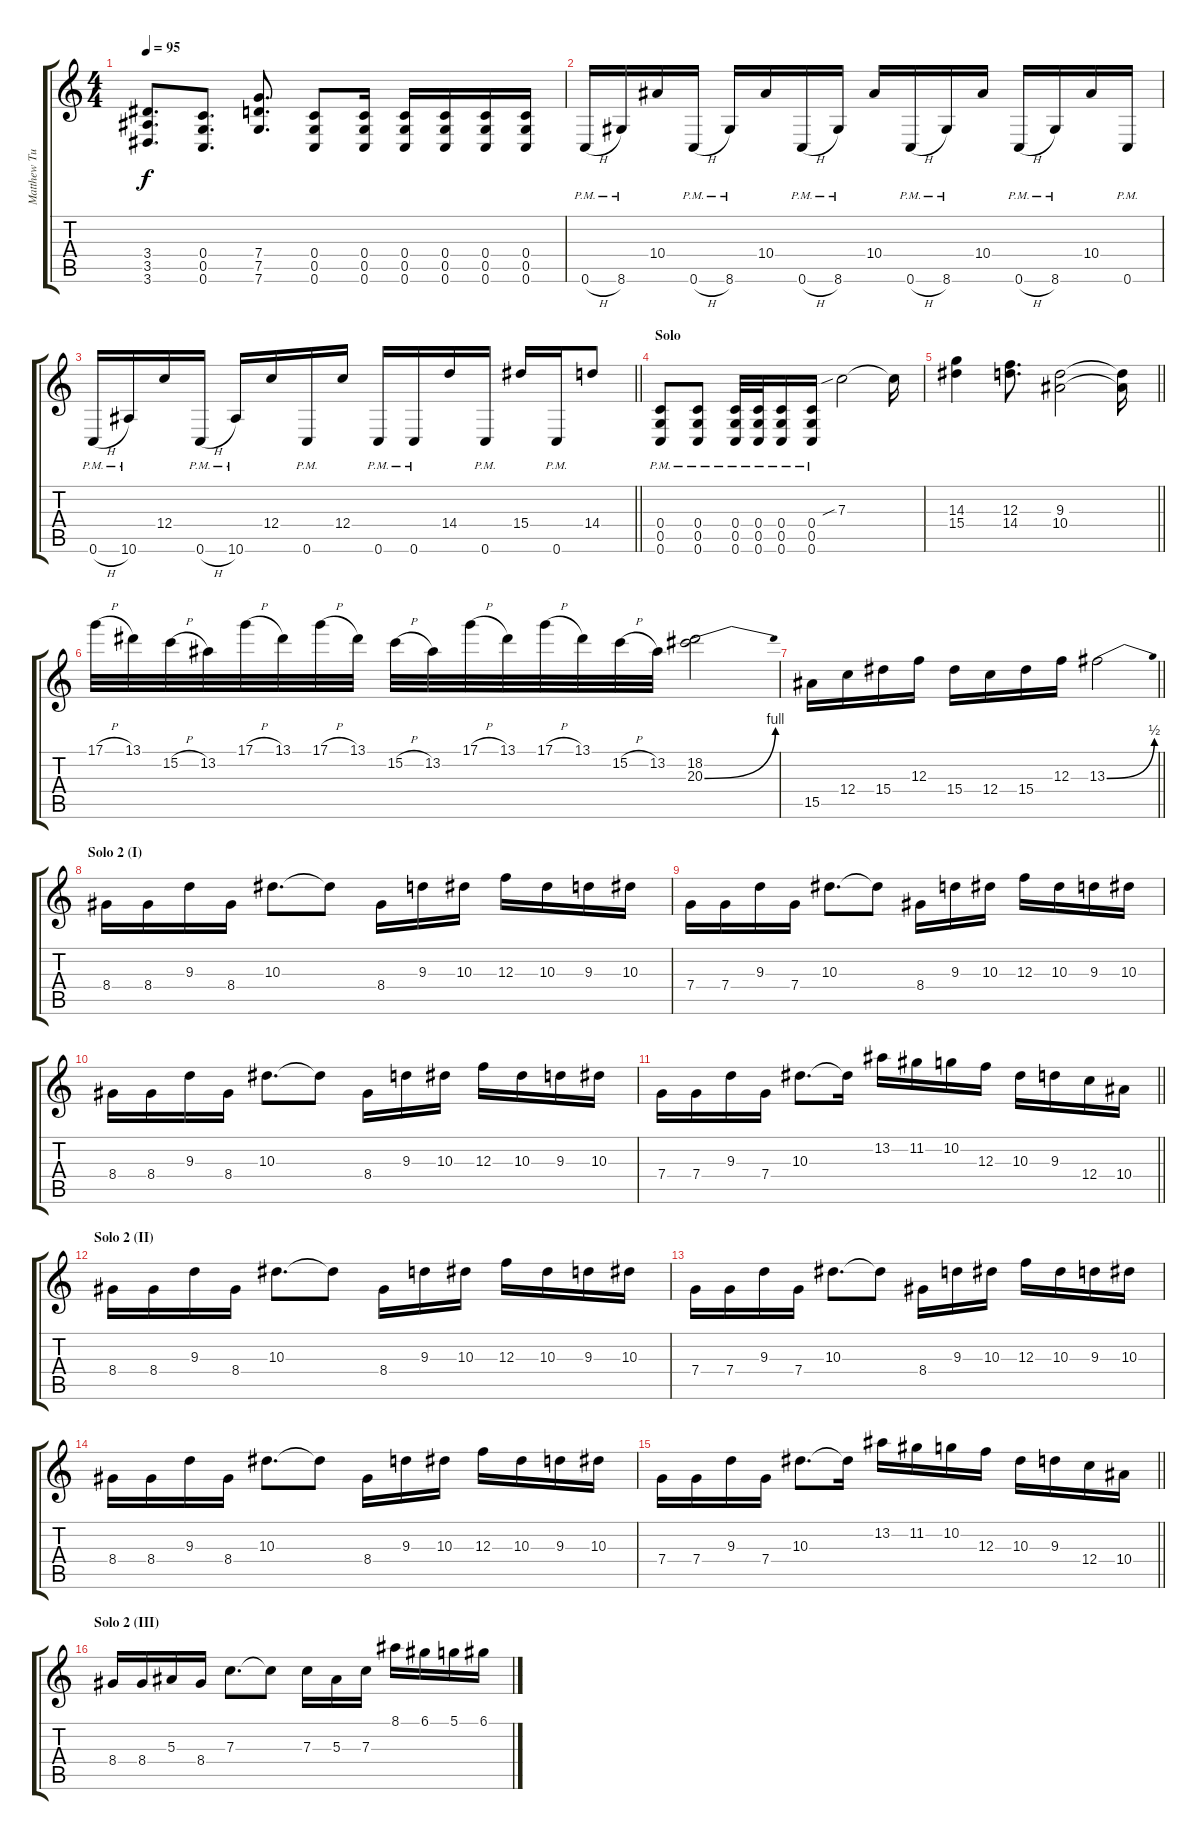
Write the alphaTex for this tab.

\track ("Matthew Tuck" "Matthew Tu") {instrument distortionguitar}
\staff {score tabs}
\tuning (D4 A3 F3 C3 G2 C2) {hide}
\ts (4 4)
\tempo 95
\clef g2
\ks c
(3.4 3.5 3.6).8{d dy f} (0.4 0.5 0.6).8{d} (7.4 7.5 7.6).8{d} (0.4 0.5 0.6).8 (0.4 0.5 0.6).16 (0.4 0.5 0.6).16 (0.4 0.5 0.6).16 (0.4 0.5 0.6).16 (0.4 0.5 0.6).16 |
0.6{h pm}.16 8.6{pm}.16 10.4.16 0.6{h pm}.16 8.6{pm}.16 10.4.16 0.6{h pm}.16 8.6{pm}.16 10.4.16 0.6{h pm}.16 8.6{pm}.16 10.4.16 0.6{h pm}.16 8.6{pm}.16 10.4.16 0.6{pm}.16 |
\barLineRight lightlight
0.6{h pm}.16 10.6{pm}.16 12.4.16 0.6{h pm}.16 10.6{pm}.16 12.4.16 0.6{pm}.16 12.4.16 0.6{pm}.16 0.6{pm}.16 14.4.16 0.6{pm}.16 15.4.16 0.6{pm}.16 14.4.8 |
\section ("" "Solo")
(0.4{pm} 0.5{pm} 0.6{pm}).8 (0.4{pm} 0.5{pm} 0.6{pm}).8 (0.4{pm} 0.5{pm} 0.6{pm}).32 (0.4{pm} 0.5{pm} 0.6{pm}).32 (0.4{pm} 0.5{pm} 0.6{pm}).16 (0.4{pm} 0.5{pm} 0.6{pm}).16 7.3{sib}.2 7.3{t}.16 |
\barLineRight lightlight
(14.3 15.4).4 (12.3 14.4).8{d} (9.3 10.4).2 (9.3{t} 10.4{t}).16 |
17.1{h}.32 13.1.32 15.2{h}.32 13.2.32 17.1{h}.32 13.1.32 17.1{h}.32 13.1.32 15.2{h}.32 13.2.32 17.1{h}.32 13.1.32 17.1{h}.32 13.1.32 15.2{h}.32 13.2.32 (18.2 20.3{be (bend 0 0 60 4)}).2 |
\barLineRight lightlight
15.5.16 12.4.16 15.4.16 12.3.16 15.4.16 12.4.16 15.4.16 12.3.16 13.3{be (bend 0 0 60 2)}.2 |
\section ("" "Solo 2 (I)")
8.4.16 8.4.16 9.3.16 8.4.16 10.3.8{d} 10.3{t}.8 8.4.16 9.3.16 10.3.16 12.3.16 10.3.16 9.3.16 10.3.16 |
7.4.16 7.4.16 9.3.16 7.4.16 10.3.8{d} 10.3{t}.8 8.4.16 9.3.16 10.3.16 12.3.16 10.3.16 9.3.16 10.3.16 |
8.4.16 8.4.16 9.3.16 8.4.16 10.3.8{d} 10.3{t}.8 8.4.16 9.3.16 10.3.16 12.3.16 10.3.16 9.3.16 10.3.16 |
\barLineRight lightlight
7.4.16 7.4.16 9.3.16 7.4.16 10.3.8{d} 10.3{t}.16 13.2.16 11.2.16 10.2.16 12.3.16 10.3.16 9.3.16 12.4.16 10.4.16 |
\section ("" "Solo 2 (II)")
8.4.16 8.4.16 9.3.16 8.4.16 10.3.8{d} 10.3{t}.8 8.4.16 9.3.16 10.3.16 12.3.16 10.3.16 9.3.16 10.3.16 |
7.4.16 7.4.16 9.3.16 7.4.16 10.3.8{d} 10.3{t}.8 8.4.16 9.3.16 10.3.16 12.3.16 10.3.16 9.3.16 10.3.16 |
8.4.16 8.4.16 9.3.16 8.4.16 10.3.8{d} 10.3{t}.8 8.4.16 9.3.16 10.3.16 12.3.16 10.3.16 9.3.16 10.3.16 |
\barLineRight lightlight
7.4.16 7.4.16 9.3.16 7.4.16 10.3.8{d} 10.3{t}.16 13.2.16 11.2.16 10.2.16 12.3.16 10.3.16 9.3.16 12.4.16 10.4.16 |
\section ("" "Solo 2 (III)")
8.4.16 8.4.16 5.3.16 8.4.16 7.3.8{d} 7.3{t}.8 7.3.16 5.3.16 7.3.16 8.1.16 6.1.16 5.1.16 6.1.16
